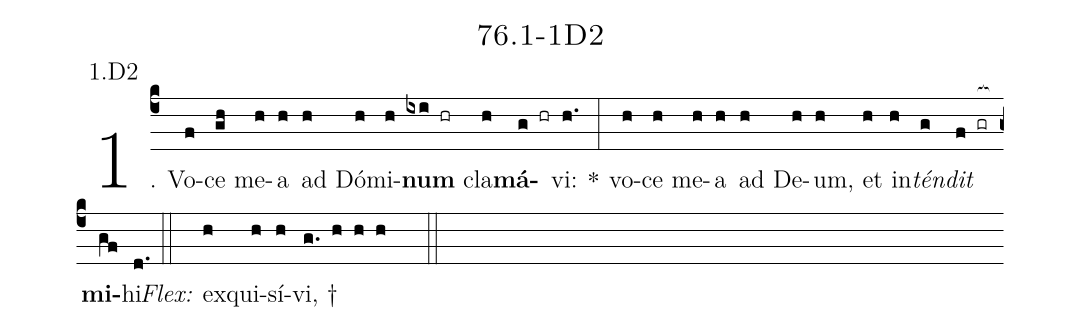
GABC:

name: 76.1-1D2;
annotation: 1.D2;
%%
(c4)1. Vo(f)ce(gh) me(h)a(h) ad(h) Dó(h)mi(h)<b>num</b>(ixi hr) cla(h)<b>má</b>(g hr)vi:(h.) *(:) vo(h)ce(h) me(h)a(h) ad(h) De(h)um,(h) et(h) in(h)<i>tén</i>(g)<i>dit</i>(f gr[ocb:1{]) <b>mi</b>(gf[ocb:0}])hi.(d.) (::)
<i>Flex:</i>()  ex(h)qui(h)sí(h)vi, †(g. h h h  ::)
